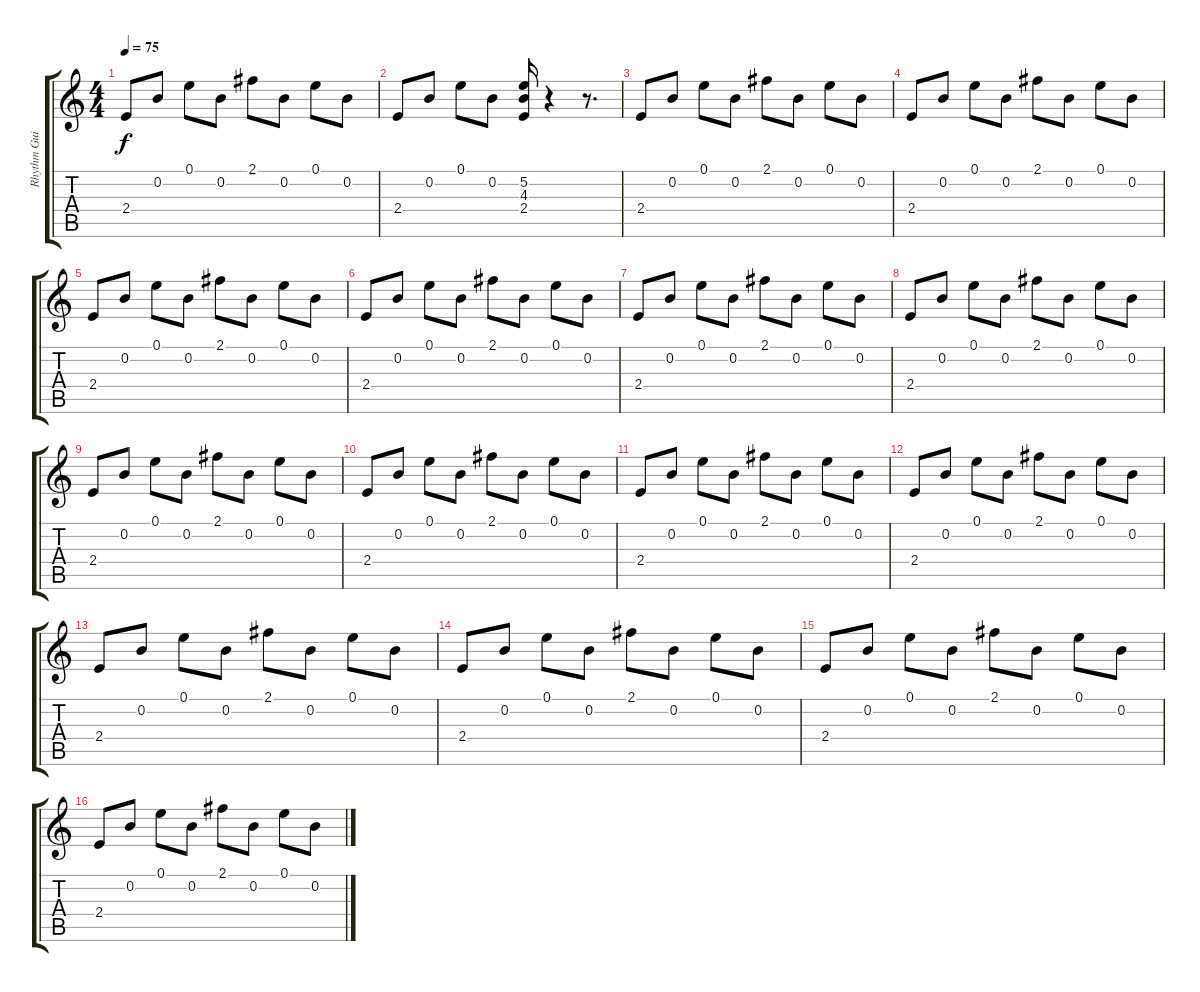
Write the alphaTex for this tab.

\track ("Rhythm Guitar" "Rhythm Gui") {instrument electricguitarclean}
\staff {score tabs}
\tuning (E4 B3 G3 D3 A2 E2) {hide}
\ts (4 4)
\tempo 75
\clef g2
\ks c
2.4.8{dy f} 0.2.8 0.1.8 0.2.8 2.1.8 0.2.8 0.1.8 0.2.8 |
2.4.8 0.2.8 0.1.8 0.2.8 (5.2 4.3 2.4).16 r.4 r.8{d} |
2.4.8 0.2.8 0.1.8 0.2.8 2.1.8 0.2.8 0.1.8 0.2.8 |
2.4.8 0.2.8 0.1.8 0.2.8 2.1.8 0.2.8 0.1.8 0.2.8 |
2.4.8 0.2.8 0.1.8 0.2.8 2.1.8 0.2.8 0.1.8 0.2.8 |
2.4.8 0.2.8 0.1.8 0.2.8 2.1.8 0.2.8 0.1.8 0.2.8 |
2.4.8 0.2.8 0.1.8 0.2.8 2.1.8 0.2.8 0.1.8 0.2.8 |
2.4.8 0.2.8 0.1.8 0.2.8 2.1.8 0.2.8 0.1.8 0.2.8 |
2.4.8 0.2.8 0.1.8 0.2.8 2.1.8 0.2.8 0.1.8 0.2.8 |
2.4.8 0.2.8 0.1.8 0.2.8 2.1.8 0.2.8 0.1.8 0.2.8 |
2.4.8 0.2.8 0.1.8 0.2.8 2.1.8 0.2.8 0.1.8 0.2.8 |
2.4.8 0.2.8 0.1.8 0.2.8 2.1.8 0.2.8 0.1.8 0.2.8 |
2.4.8 0.2.8 0.1.8 0.2.8 2.1.8 0.2.8 0.1.8 0.2.8 |
2.4.8 0.2.8 0.1.8 0.2.8 2.1.8 0.2.8 0.1.8 0.2.8 |
2.4.8 0.2.8 0.1.8 0.2.8 2.1.8 0.2.8 0.1.8 0.2.8 |
2.4.8 0.2.8 0.1.8 0.2.8 2.1.8 0.2.8 0.1.8 0.2.8
